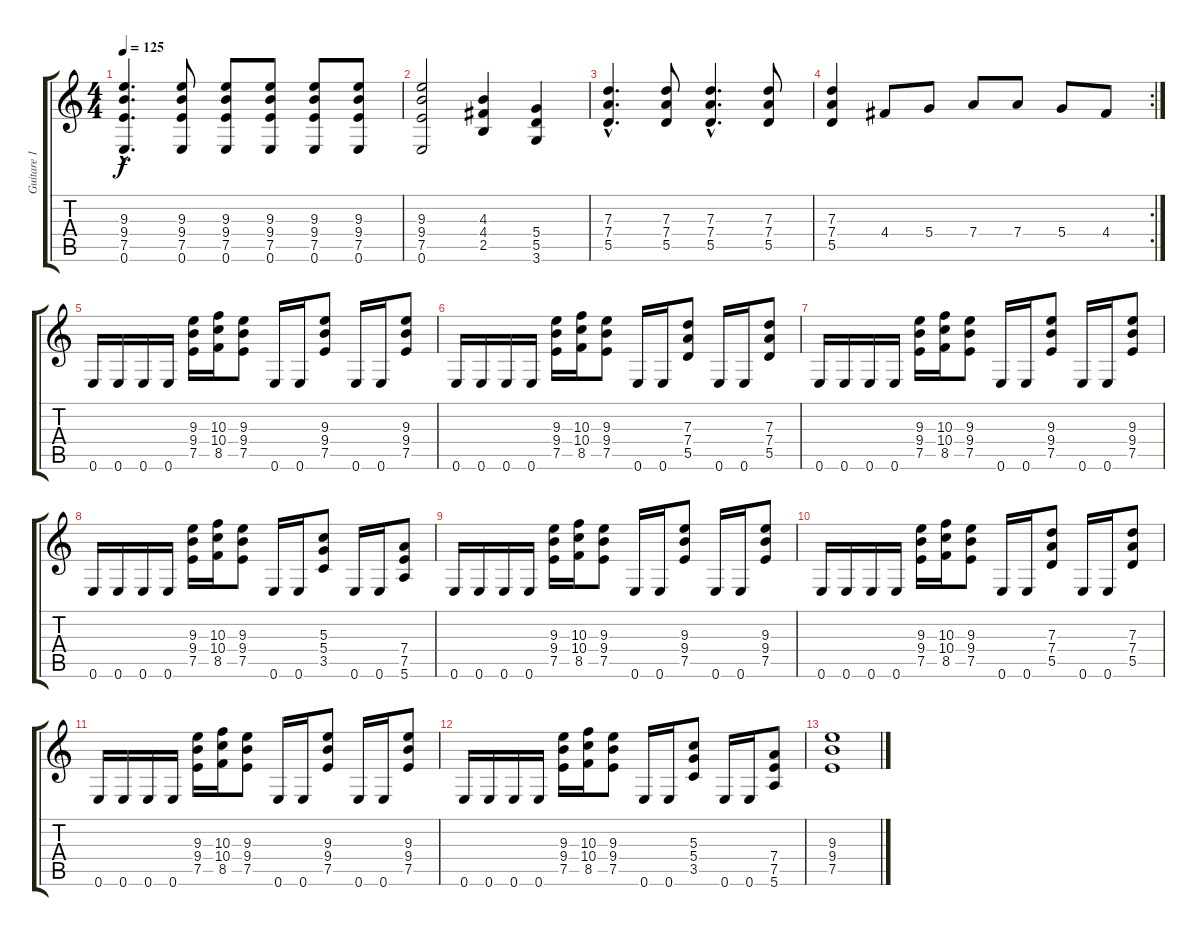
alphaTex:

\track ("Guitare 1" "Guitare 1") {instrument distortionguitar}
\staff {score tabs}
\tuning (E4 B3 G3 D3 A2 E2) {hide}
\ts (4 4)
\tempo 125
\clef g2
\ks c
(9.3{hac} 9.4{hac} 7.5{hac} 0.6{hac}).4{d dy f} (9.3 9.4 7.5 0.6).8 (9.3 9.4 7.5 0.6).8 (9.3 9.4 7.5 0.6).8 (9.3 9.4 7.5 0.6).8 (9.3 9.4 7.5 0.6).8 |
(9.3 9.4 7.5 0.6).2 (4.3 4.4 2.5).4 (5.4 5.5 3.6).4 |
(7.3{hac} 7.4{hac} 5.5{hac}).4{d} (7.3 7.4 5.5).8 (7.3{hac} 7.4{hac} 5.5{hac}).4{d} (7.3 7.4 5.5).8 |
\rc 2
(7.3 7.4 5.5).4 4.4.8 5.4.8 7.4.8 7.4.8 5.4.8 4.4.8 |
0.6.16 0.6.16 0.6.16 0.6.16 (9.3 9.4 7.5).16 (10.3 10.4 8.5).16 (9.3 9.4 7.5).8 0.6.16 0.6.16 (9.3 9.4 7.5).8 0.6.16 0.6.16 (9.3 9.4 7.5).8 |
0.6.16 0.6.16 0.6.16 0.6.16 (9.3 9.4 7.5).16 (10.3 10.4 8.5).16 (9.3 9.4 7.5).8 0.6.16 0.6.16 (7.3 7.4 5.5).8 0.6.16 0.6.16 (7.3 7.4 5.5).8 |
0.6.16 0.6.16 0.6.16 0.6.16 (9.3 9.4 7.5).16 (10.3 10.4 8.5).16 (9.3 9.4 7.5).8 0.6.16 0.6.16 (9.3 9.4 7.5).8 0.6.16 0.6.16 (9.3 9.4 7.5).8 |
0.6.16 0.6.16 0.6.16 0.6.16 (9.3 9.4 7.5).16 (10.3 10.4 8.5).16 (9.3 9.4 7.5).8 0.6.16 0.6.16 (5.3 5.4 3.5).8 0.6.16 0.6.16 (7.4 7.5 5.6).8 |
0.6.16 0.6.16 0.6.16 0.6.16 (9.3 9.4 7.5).16 (10.3 10.4 8.5).16 (9.3 9.4 7.5).8 0.6.16 0.6.16 (9.3 9.4 7.5).8 0.6.16 0.6.16 (9.3 9.4 7.5).8 |
0.6.16 0.6.16 0.6.16 0.6.16 (9.3 9.4 7.5).16 (10.3 10.4 8.5).16 (9.3 9.4 7.5).8 0.6.16 0.6.16 (7.3 7.4 5.5).8 0.6.16 0.6.16 (7.3 7.4 5.5).8 |
0.6.16 0.6.16 0.6.16 0.6.16 (9.3 9.4 7.5).16 (10.3 10.4 8.5).16 (9.3 9.4 7.5).8 0.6.16 0.6.16 (9.3 9.4 7.5).8 0.6.16 0.6.16 (9.3 9.4 7.5).8 |
0.6.16 0.6.16 0.6.16 0.6.16 (9.3 9.4 7.5).16 (10.3 10.4 8.5).16 (9.3 9.4 7.5).8 0.6.16 0.6.16 (5.3 5.4 3.5).8 0.6.16 0.6.16 (7.4 7.5 5.6).8 |
(9.3 9.4 7.5).1
